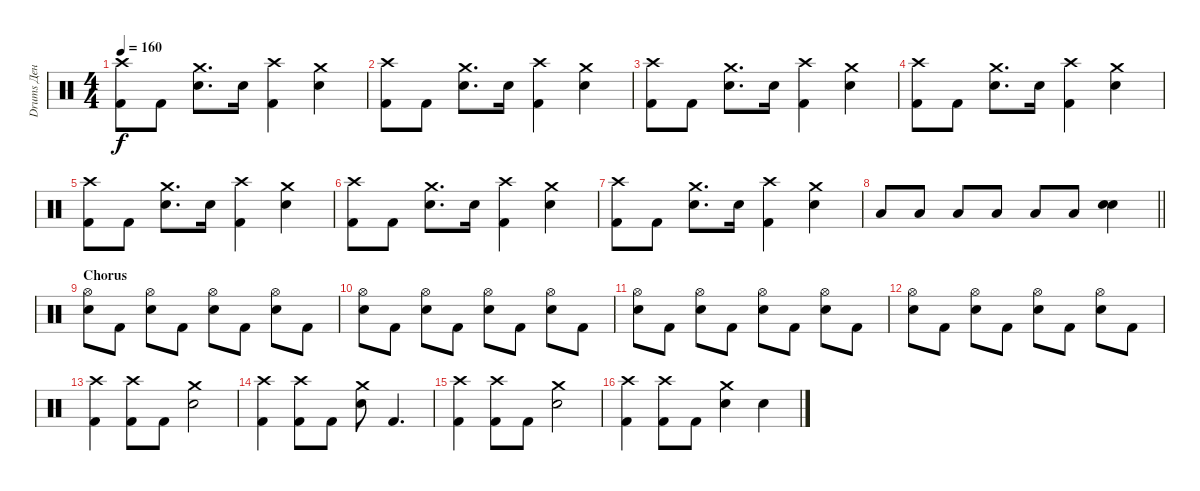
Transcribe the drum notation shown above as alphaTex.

\track ("Drums Ден" "Drums Ден") {instrument percussion}
\staff {score}
\articulation defaults
\ts (4 4)
\tempo 160
\clef neutral
\ks c
("Kick (hit) 2" "Crash high (hit)").8{dy f} "Kick (hit) 2".8 ("Electric Snare (hit)" "Crash medium (hit)").8{d} "Electric Snare (hit)".16 ("Kick (hit) 2" "Crash high (hit)").4 ("Electric Snare (hit)" "Crash medium (hit)").4 |
("Kick (hit) 2" "Crash high (hit)").8 "Kick (hit) 2".8 ("Electric Snare (hit)" "Crash medium (hit)").8{d} "Electric Snare (hit)".16 ("Kick (hit) 2" "Crash high (hit)").4 ("Electric Snare (hit)" "Crash medium (hit)").4 |
("Kick (hit) 2" "Crash high (hit)").8 "Kick (hit) 2".8 ("Electric Snare (hit)" "Crash medium (hit)").8{d} "Electric Snare (hit)".16 ("Kick (hit) 2" "Crash high (hit)").4 ("Electric Snare (hit)" "Crash medium (hit)").4 |
("Kick (hit) 2" "Crash high (hit)").8 "Kick (hit) 2".8 ("Electric Snare (hit)" "Crash medium (hit)").8{d} "Electric Snare (hit)".16 ("Kick (hit) 2" "Crash high (hit)").4 ("Electric Snare (hit)" "Crash medium (hit)").4 |
("Kick (hit) 2" "Crash high (hit)").8 "Kick (hit) 2".8 ("Electric Snare (hit)" "Crash medium (hit)").8{d} "Electric Snare (hit)".16 ("Kick (hit) 2" "Crash high (hit)").4 ("Electric Snare (hit)" "Crash medium (hit)").4 |
("Kick (hit) 2" "Crash high (hit)").8 "Kick (hit) 2".8 ("Electric Snare (hit)" "Crash medium (hit)").8{d} "Electric Snare (hit)".16 ("Kick (hit) 2" "Crash high (hit)").4 ("Electric Snare (hit)" "Crash medium (hit)").4 |
("Kick (hit) 2" "Crash high (hit)").8 "Kick (hit) 2".8 ("Electric Snare (hit)" "Crash medium (hit)").8{d} "Electric Snare (hit)".16 ("Kick (hit) 2" "Crash high (hit)").4 ("Electric Snare (hit)" "Crash medium (hit)").4 |
\barLineRight lightlight "Low Floor Tom (hit)".8 "Low Floor Tom (hit)".8 "Low Floor Tom (hit)".8 "Low Floor Tom (hit)".8 "Low Floor Tom (hit)".8 "Low Floor Tom (hit)".8
("Electric Snare (hit)" "Electric Snare (hit)").4 |
\section ("" "Chorus")
("Electric Snare (hit)" "Hi-Hat (open)").8 "Kick (hit) 2".8 ("Electric Snare (hit)" "Hi-Hat (open)").8 "Kick (hit) 2".8 ("Electric Snare (hit)" "Hi-Hat (open)").8 "Kick (hit) 2".8 ("Electric Snare (hit)" "Hi-Hat (open)").8 "Kick (hit) 2".8 |
("Electric Snare (hit)" "Hi-Hat (open)").8 "Kick (hit) 2".8 ("Electric Snare (hit)" "Hi-Hat (open)").8 "Kick (hit) 2".8 ("Electric Snare (hit)" "Hi-Hat (open)").8 "Kick (hit) 2".8 ("Electric Snare (hit)" "Hi-Hat (open)").8 "Kick (hit) 2".8 |
("Electric Snare (hit)" "Hi-Hat (open)").8 "Kick (hit) 2".8 ("Electric Snare (hit)" "Hi-Hat (open)").8 "Kick (hit) 2".8 ("Electric Snare (hit)" "Hi-Hat (open)").8 "Kick (hit) 2".8 ("Electric Snare (hit)" "Hi-Hat (open)").8 "Kick (hit) 2".8 |
("Electric Snare (hit)" "Hi-Hat (open)").8 "Kick (hit) 2".8 ("Electric Snare (hit)" "Hi-Hat (open)").8 "Kick (hit) 2".8 ("Electric Snare (hit)" "Hi-Hat (open)").8 "Kick (hit) 2".8 ("Electric Snare (hit)" "Hi-Hat (open)").8 "Kick (hit) 2".8 |
("Kick (hit) 2" "Crash high (hit)").4 ("Kick (hit) 2" "Crash high (hit)").8 "Kick (hit) 2".8 ("Electric Snare (hit)" "Crash medium (hit)").2 |
("Kick (hit) 2" "Crash high (hit)").4 ("Kick (hit) 2" "Crash high (hit)").8 "Kick (hit) 2".8 ("Electric Snare (hit)" "Crash medium (hit)").8 "Kick (hit) 2".4{d} |
("Kick (hit) 2" "Crash high (hit)").4 ("Kick (hit) 2" "Crash high (hit)").8 "Kick (hit) 2".8 ("Electric Snare (hit)" "Crash medium (hit)").2 |
("Kick (hit) 2" "Crash high (hit)").4 ("Kick (hit) 2" "Crash high (hit)").8 "Kick (hit) 2".8 ("Electric Snare (hit)" "Crash medium (hit)").4 "Electric Snare (hit)".4
